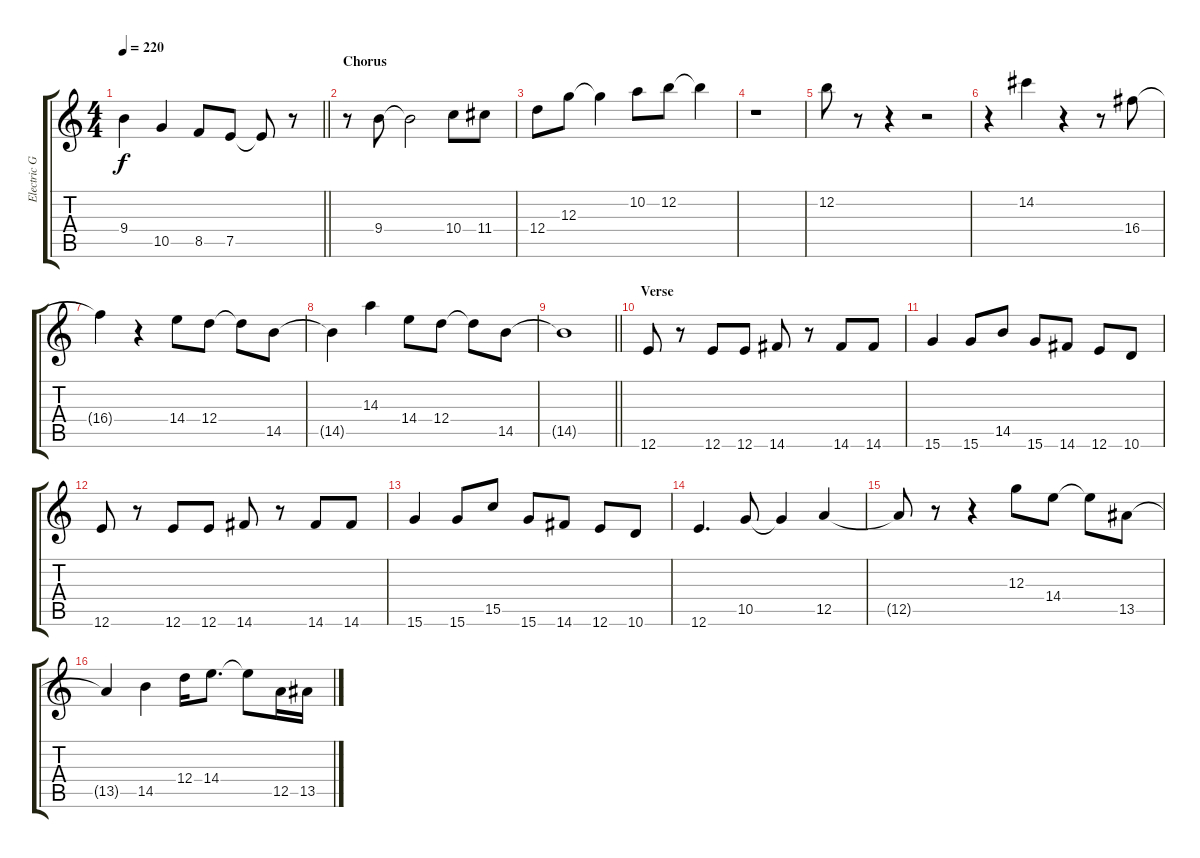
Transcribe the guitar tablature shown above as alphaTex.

\track ("Electric Guitar (Clean Tone) Telecaster" "Electric G") {instrument electricguitarclean}
\staff {score tabs}
\tuning (E4 B3 G3 D3 A2 E2) {hide}
\ts (4 4)
\tempo 220
\clef g2
\barLineRight lightlight
\ks c
9.4{t}.4{dy f} 10.5.4 8.5.8 7.5.8 7.5{t}.8 r.8 |
\section ("" "Chorus")
r.8 9.4.8 9.4{t}.2 10.4.8 11.4.8 |
12.4.8 12.3.8 12.3{t}.4 10.2.8 12.2.8 12.2{t}.4 |
r.1 |
12.2.8 r.8 r.4 r.2 |
r.4 14.2.4 r.4 r.8 16.4.8 |
16.4{t}.4 r.4 14.4.8 12.4.8 12.4{t}.8 14.5.8 |
14.5{t}.4 14.3.4 14.4.8 12.4.8 12.4{t}.8 14.5.8 |
\barLineRight lightlight
14.5{t}.1 |
\section ("" "Verse")
12.6.8 r.8 12.6.8 12.6.8 14.6.8 r.8 14.6.8 14.6.8 |
15.6.4 15.6.8 14.5.8 15.6.8 14.6.8 12.6.8 10.6.8 |
12.6.8 r.8 12.6.8 12.6.8 14.6.8 r.8 14.6.8 14.6.8 |
15.6.4 15.6.8 15.5.8 15.6.8 14.6.8 12.6.8 10.6.8 |
12.6.4{d} 10.5.8 10.5{t}.4 12.5.4 |
12.5{t}.8 r.8 r.4 12.3.8 14.4.8 14.4{t}.8 13.5.8 |
13.5{t}.4 14.5.4 12.4.16 14.4.8{d} 14.4{t}.8 12.5.16 13.5.16
